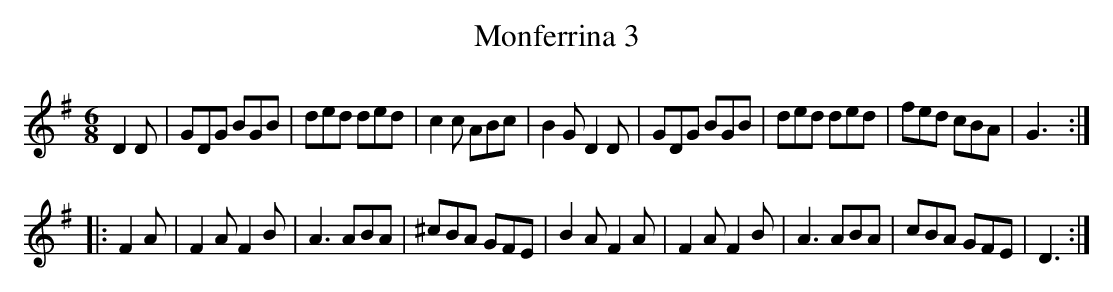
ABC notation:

X:1
T:Monferrina 3
M:6/8
L:1/8
K:G
D2D|GDG BGB|ded ded|c2c ABc|B2G D2D|GDG BGB|ded ded|fed cBA|G3:|
|:F2A|F2A F2B|A3 ABA|^cBA GFE|B2A F2A|F2A F2B|A3 ABA|cBA GFE|D3:|
